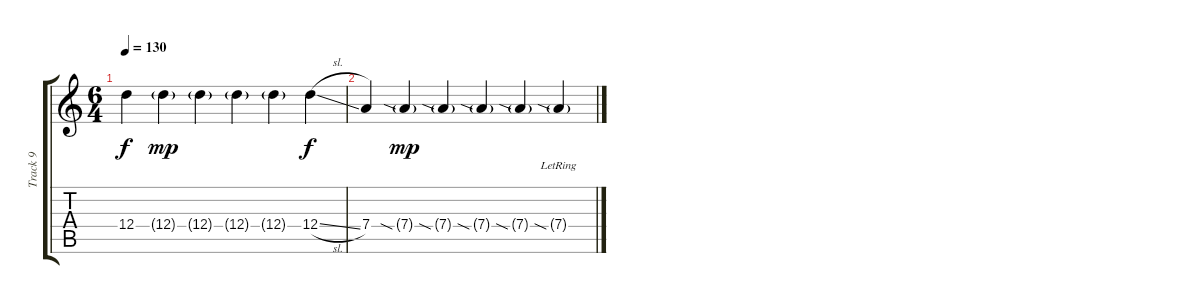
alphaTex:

\track ("Track 9" "Track 9") {instrument distortionguitar}
\staff {score tabs}
\tuning (E4 B3 G3 D3 A2 D2) {hide}
\ts (6 4)
\tempo 130
\clef g2
\ks c
12.4.4{dy f} 12.4{g}.4{dy mp} 12.4{g}.4 12.4{g}.4 12.4{g}.4 12.4{sl}.4{dy f} |
7.4.4 7.4{sia g}.4{dy mp} 7.4{sia g}.4 7.4{sia g}.4 7.4{sia g}.4 7.4{sia g lr}.4
